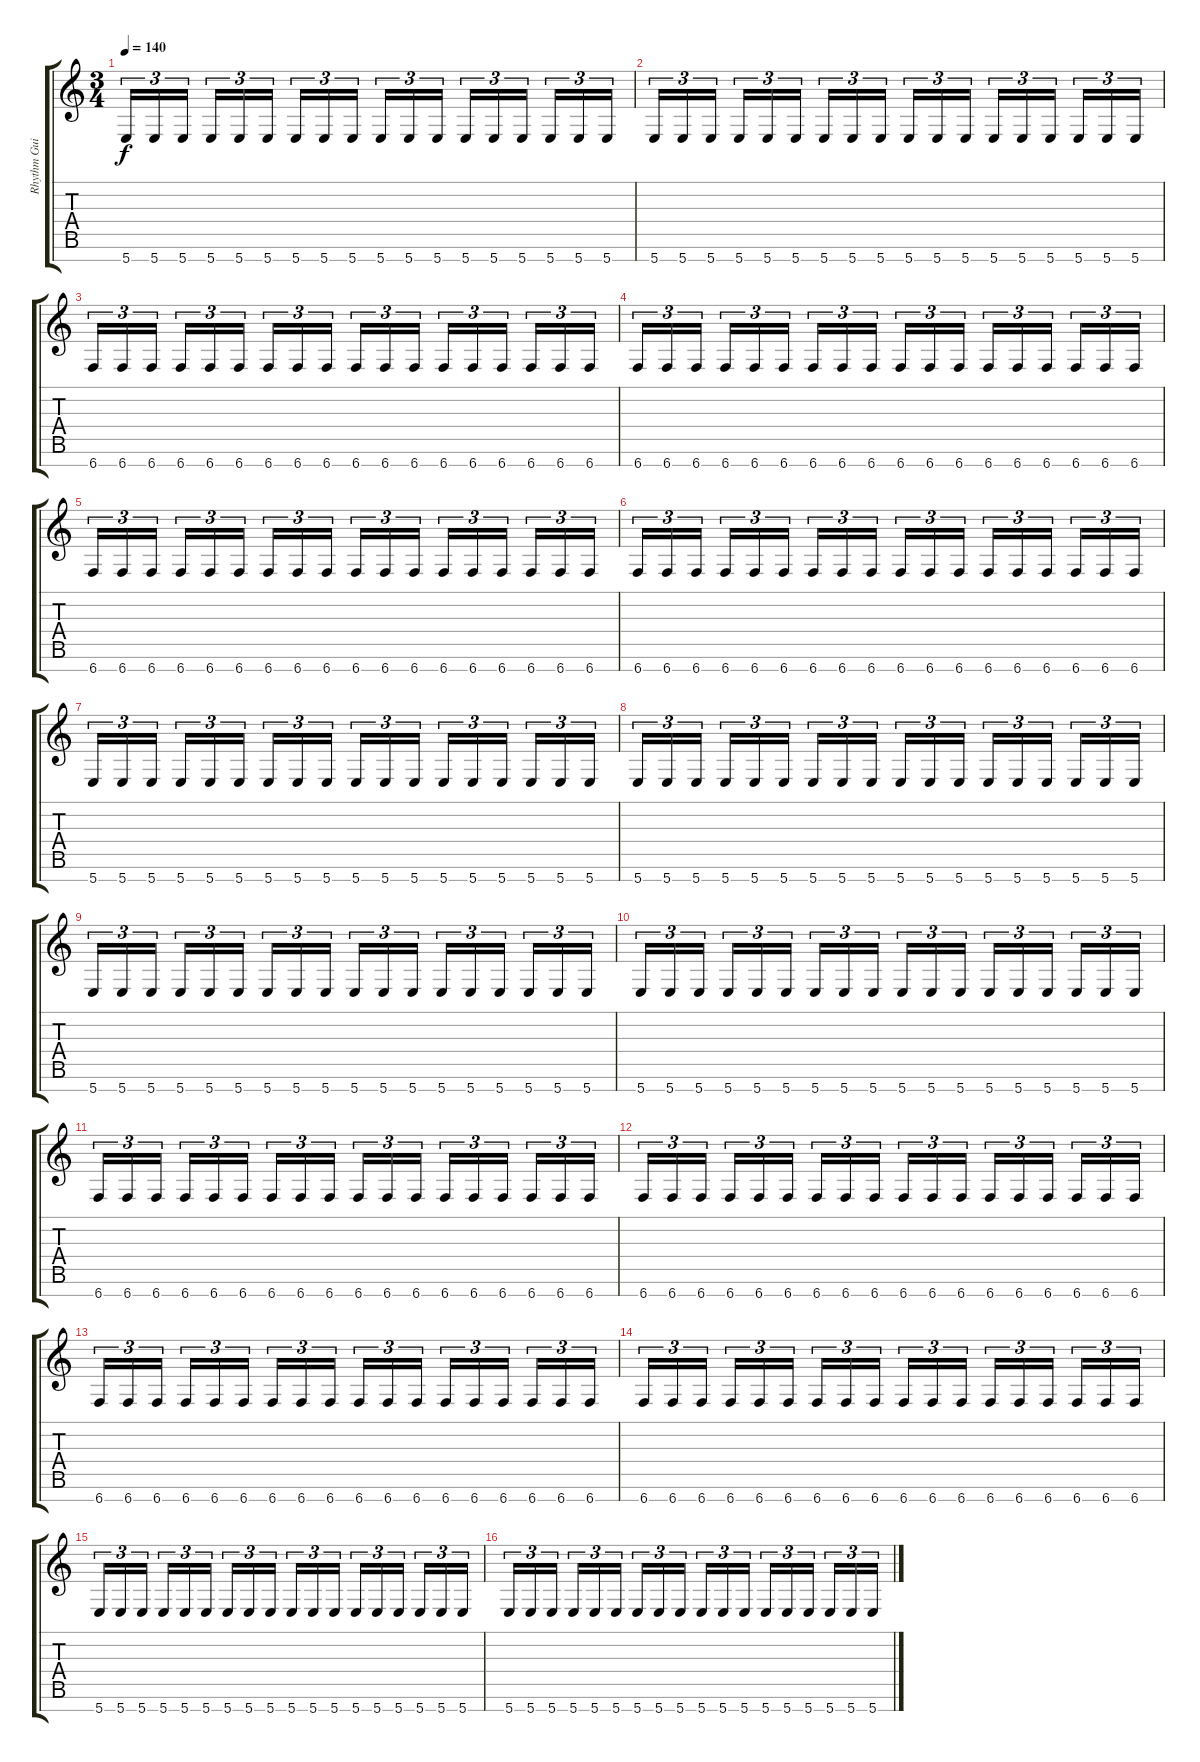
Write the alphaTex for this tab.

\track ("Rhythm Guitar" "Rhythm Gui") {instrument distortionguitar}
\staff {score tabs}
\tuning (E4 B3 G3 D3 A2 E2 B1) {hide}
\ts (3 4)
\tempo 140
\clef g2
\ks c
5.7.16{tu (3 2) dy f} 5.7.16{tu (3 2)} 5.7.16{tu (3 2)} 5.7.16{tu (3 2)} 5.7.16{tu (3 2)} 5.7.16{tu (3 2)} 5.7.16{tu (3 2)} 5.7.16{tu (3 2)} 5.7.16{tu (3 2)} 5.7.16{tu (3 2)} 5.7.16{tu (3 2)} 5.7.16{tu (3 2)} 5.7.16{tu (3 2)} 5.7.16{tu (3 2)} 5.7.16{tu (3 2)} 5.7.16{tu (3 2)} 5.7.16{tu (3 2)} 5.7.16{tu (3 2)} |
5.7.16{tu (3 2)} 5.7.16{tu (3 2)} 5.7.16{tu (3 2)} 5.7.16{tu (3 2)} 5.7.16{tu (3 2)} 5.7.16{tu (3 2)} 5.7.16{tu (3 2)} 5.7.16{tu (3 2)} 5.7.16{tu (3 2)} 5.7.16{tu (3 2)} 5.7.16{tu (3 2)} 5.7.16{tu (3 2)} 5.7.16{tu (3 2)} 5.7.16{tu (3 2)} 5.7.16{tu (3 2)} 5.7.16{tu (3 2)} 5.7.16{tu (3 2)} 5.7.16{tu (3 2)} |
6.7.16{tu (3 2)} 6.7.16{tu (3 2)} 6.7.16{tu (3 2)} 6.7.16{tu (3 2)} 6.7.16{tu (3 2)} 6.7.16{tu (3 2)} 6.7.16{tu (3 2)} 6.7.16{tu (3 2)} 6.7.16{tu (3 2)} 6.7.16{tu (3 2)} 6.7.16{tu (3 2)} 6.7.16{tu (3 2)} 6.7.16{tu (3 2)} 6.7.16{tu (3 2)} 6.7.16{tu (3 2)} 6.7.16{tu (3 2)} 6.7.16{tu (3 2)} 6.7.16{tu (3 2)} |
6.7.16{tu (3 2)} 6.7.16{tu (3 2)} 6.7.16{tu (3 2)} 6.7.16{tu (3 2)} 6.7.16{tu (3 2)} 6.7.16{tu (3 2)} 6.7.16{tu (3 2)} 6.7.16{tu (3 2)} 6.7.16{tu (3 2)} 6.7.16{tu (3 2)} 6.7.16{tu (3 2)} 6.7.16{tu (3 2)} 6.7.16{tu (3 2)} 6.7.16{tu (3 2)} 6.7.16{tu (3 2)} 6.7.16{tu (3 2)} 6.7.16{tu (3 2)} 6.7.16{tu (3 2)} |
6.7.16{tu (3 2)} 6.7.16{tu (3 2)} 6.7.16{tu (3 2)} 6.7.16{tu (3 2)} 6.7.16{tu (3 2)} 6.7.16{tu (3 2)} 6.7.16{tu (3 2)} 6.7.16{tu (3 2)} 6.7.16{tu (3 2)} 6.7.16{tu (3 2)} 6.7.16{tu (3 2)} 6.7.16{tu (3 2)} 6.7.16{tu (3 2)} 6.7.16{tu (3 2)} 6.7.16{tu (3 2)} 6.7.16{tu (3 2)} 6.7.16{tu (3 2)} 6.7.16{tu (3 2)} |
6.7.16{tu (3 2)} 6.7.16{tu (3 2)} 6.7.16{tu (3 2)} 6.7.16{tu (3 2)} 6.7.16{tu (3 2)} 6.7.16{tu (3 2)} 6.7.16{tu (3 2)} 6.7.16{tu (3 2)} 6.7.16{tu (3 2)} 6.7.16{tu (3 2)} 6.7.16{tu (3 2)} 6.7.16{tu (3 2)} 6.7.16{tu (3 2)} 6.7.16{tu (3 2)} 6.7.16{tu (3 2)} 6.7.16{tu (3 2)} 6.7.16{tu (3 2)} 6.7.16{tu (3 2)} |
5.7.16{tu (3 2)} 5.7.16{tu (3 2)} 5.7.16{tu (3 2)} 5.7.16{tu (3 2)} 5.7.16{tu (3 2)} 5.7.16{tu (3 2)} 5.7.16{tu (3 2)} 5.7.16{tu (3 2)} 5.7.16{tu (3 2)} 5.7.16{tu (3 2)} 5.7.16{tu (3 2)} 5.7.16{tu (3 2)} 5.7.16{tu (3 2)} 5.7.16{tu (3 2)} 5.7.16{tu (3 2)} 5.7.16{tu (3 2)} 5.7.16{tu (3 2)} 5.7.16{tu (3 2)} |
5.7.16{tu (3 2)} 5.7.16{tu (3 2)} 5.7.16{tu (3 2)} 5.7.16{tu (3 2)} 5.7.16{tu (3 2)} 5.7.16{tu (3 2)} 5.7.16{tu (3 2)} 5.7.16{tu (3 2)} 5.7.16{tu (3 2)} 5.7.16{tu (3 2)} 5.7.16{tu (3 2)} 5.7.16{tu (3 2)} 5.7.16{tu (3 2)} 5.7.16{tu (3 2)} 5.7.16{tu (3 2)} 5.7.16{tu (3 2)} 5.7.16{tu (3 2)} 5.7.16{tu (3 2)} |
5.7.16{tu (3 2)} 5.7.16{tu (3 2)} 5.7.16{tu (3 2)} 5.7.16{tu (3 2)} 5.7.16{tu (3 2)} 5.7.16{tu (3 2)} 5.7.16{tu (3 2)} 5.7.16{tu (3 2)} 5.7.16{tu (3 2)} 5.7.16{tu (3 2)} 5.7.16{tu (3 2)} 5.7.16{tu (3 2)} 5.7.16{tu (3 2)} 5.7.16{tu (3 2)} 5.7.16{tu (3 2)} 5.7.16{tu (3 2)} 5.7.16{tu (3 2)} 5.7.16{tu (3 2)} |
5.7.16{tu (3 2)} 5.7.16{tu (3 2)} 5.7.16{tu (3 2)} 5.7.16{tu (3 2)} 5.7.16{tu (3 2)} 5.7.16{tu (3 2)} 5.7.16{tu (3 2)} 5.7.16{tu (3 2)} 5.7.16{tu (3 2)} 5.7.16{tu (3 2)} 5.7.16{tu (3 2)} 5.7.16{tu (3 2)} 5.7.16{tu (3 2)} 5.7.16{tu (3 2)} 5.7.16{tu (3 2)} 5.7.16{tu (3 2)} 5.7.16{tu (3 2)} 5.7.16{tu (3 2)} |
6.7.16{tu (3 2)} 6.7.16{tu (3 2)} 6.7.16{tu (3 2)} 6.7.16{tu (3 2)} 6.7.16{tu (3 2)} 6.7.16{tu (3 2)} 6.7.16{tu (3 2)} 6.7.16{tu (3 2)} 6.7.16{tu (3 2)} 6.7.16{tu (3 2)} 6.7.16{tu (3 2)} 6.7.16{tu (3 2)} 6.7.16{tu (3 2)} 6.7.16{tu (3 2)} 6.7.16{tu (3 2)} 6.7.16{tu (3 2)} 6.7.16{tu (3 2)} 6.7.16{tu (3 2)} |
6.7.16{tu (3 2)} 6.7.16{tu (3 2)} 6.7.16{tu (3 2)} 6.7.16{tu (3 2)} 6.7.16{tu (3 2)} 6.7.16{tu (3 2)} 6.7.16{tu (3 2)} 6.7.16{tu (3 2)} 6.7.16{tu (3 2)} 6.7.16{tu (3 2)} 6.7.16{tu (3 2)} 6.7.16{tu (3 2)} 6.7.16{tu (3 2)} 6.7.16{tu (3 2)} 6.7.16{tu (3 2)} 6.7.16{tu (3 2)} 6.7.16{tu (3 2)} 6.7.16{tu (3 2)} |
6.7.16{tu (3 2)} 6.7.16{tu (3 2)} 6.7.16{tu (3 2)} 6.7.16{tu (3 2)} 6.7.16{tu (3 2)} 6.7.16{tu (3 2)} 6.7.16{tu (3 2)} 6.7.16{tu (3 2)} 6.7.16{tu (3 2)} 6.7.16{tu (3 2)} 6.7.16{tu (3 2)} 6.7.16{tu (3 2)} 6.7.16{tu (3 2)} 6.7.16{tu (3 2)} 6.7.16{tu (3 2)} 6.7.16{tu (3 2)} 6.7.16{tu (3 2)} 6.7.16{tu (3 2)} |
6.7.16{tu (3 2)} 6.7.16{tu (3 2)} 6.7.16{tu (3 2)} 6.7.16{tu (3 2)} 6.7.16{tu (3 2)} 6.7.16{tu (3 2)} 6.7.16{tu (3 2)} 6.7.16{tu (3 2)} 6.7.16{tu (3 2)} 6.7.16{tu (3 2)} 6.7.16{tu (3 2)} 6.7.16{tu (3 2)} 6.7.16{tu (3 2)} 6.7.16{tu (3 2)} 6.7.16{tu (3 2)} 6.7.16{tu (3 2)} 6.7.16{tu (3 2)} 6.7.16{tu (3 2)} |
5.7.16{tu (3 2)} 5.7.16{tu (3 2)} 5.7.16{tu (3 2)} 5.7.16{tu (3 2)} 5.7.16{tu (3 2)} 5.7.16{tu (3 2)} 5.7.16{tu (3 2)} 5.7.16{tu (3 2)} 5.7.16{tu (3 2)} 5.7.16{tu (3 2)} 5.7.16{tu (3 2)} 5.7.16{tu (3 2)} 5.7.16{tu (3 2)} 5.7.16{tu (3 2)} 5.7.16{tu (3 2)} 5.7.16{tu (3 2)} 5.7.16{tu (3 2)} 5.7.16{tu (3 2)} |
5.7.16{tu (3 2)} 5.7.16{tu (3 2)} 5.7.16{tu (3 2)} 5.7.16{tu (3 2)} 5.7.16{tu (3 2)} 5.7.16{tu (3 2)} 5.7.16{tu (3 2)} 5.7.16{tu (3 2)} 5.7.16{tu (3 2)} 5.7.16{tu (3 2)} 5.7.16{tu (3 2)} 5.7.16{tu (3 2)} 5.7.16{tu (3 2)} 5.7.16{tu (3 2)} 5.7.16{tu (3 2)} 5.7.16{tu (3 2)} 5.7.16{tu (3 2)} 5.7.16{tu (3 2)}
